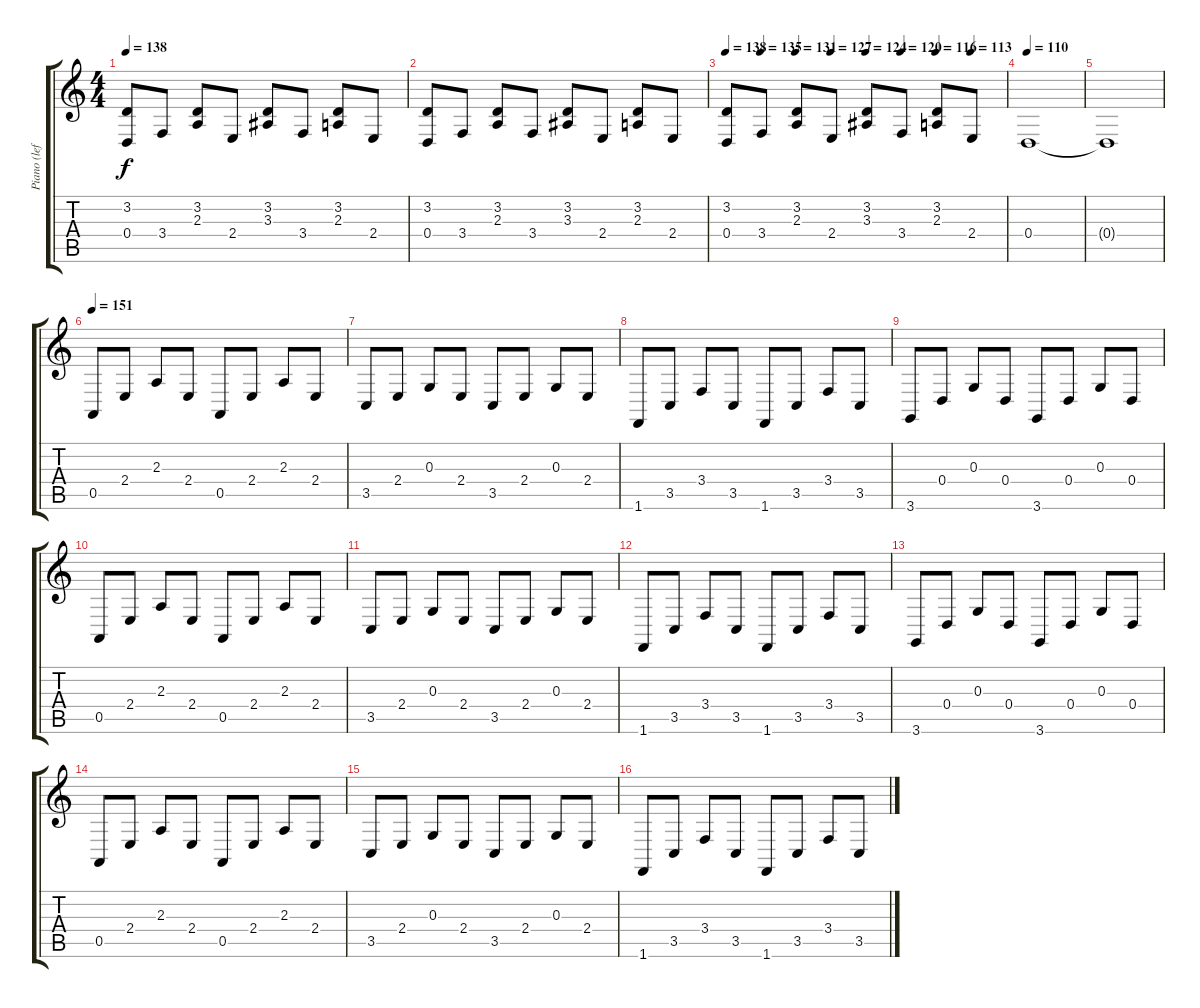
\track ("Piano (left)" "Piano (lef") {instrument brightacousticpiano}
\staff {score tabs}
\tuning (E4 B3 G3 D3 A2 E2) {hide}
\ts (4 4)
\tempo 138
\clef g2
\ks c
(3.2 0.4).8{dy f} 3.4.8 (3.2 2.3).8 2.4.8 (3.2 3.3).8 3.4.8 (3.2 2.3).8 2.4.8 |
(3.2 0.4).8 3.4.8 (3.2 2.3).8 3.4.8 (3.2 3.3).8 2.4.8 (3.2 2.3).8 2.4.8 |
\tempo 138
\tempo (135 0.125)
\tempo (131 0.25)
\tempo (127 0.375)
\tempo (124 0.5)
\tempo (120 0.625)
\tempo (116 0.75)
\tempo (113 0.875)
(3.2 0.4).8 3.4.8 (3.2 2.3).8 2.4.8 (3.2 3.3).8 3.4.8 (3.2 2.3).8 2.4.8 |
\tempo 110
0.4.1 |
0.4{t}.1 |
\tempo 151
0.5.8 2.4.8 2.3.8 2.4.8 0.5.8 2.4.8 2.3.8 2.4.8 |
3.5.8 2.4.8 0.3.8 2.4.8 3.5.8 2.4.8 0.3.8 2.4.8 |
1.6.8 3.5.8 3.4.8 3.5.8 1.6.8 3.5.8 3.4.8 3.5.8 |
3.6.8 0.4.8 0.3.8 0.4.8 3.6.8 0.4.8 0.3.8 0.4.8 |
0.5.8 2.4.8 2.3.8 2.4.8 0.5.8 2.4.8 2.3.8 2.4.8 |
3.5.8 2.4.8 0.3.8 2.4.8 3.5.8 2.4.8 0.3.8 2.4.8 |
1.6.8 3.5.8 3.4.8 3.5.8 1.6.8 3.5.8 3.4.8 3.5.8 |
3.6.8 0.4.8 0.3.8 0.4.8 3.6.8 0.4.8 0.3.8 0.4.8 |
0.5.8 2.4.8 2.3.8 2.4.8 0.5.8 2.4.8 2.3.8 2.4.8 |
3.5.8 2.4.8 0.3.8 2.4.8 3.5.8 2.4.8 0.3.8 2.4.8 |
1.6.8 3.5.8 3.4.8 3.5.8 1.6.8 3.5.8 3.4.8 3.5.8
